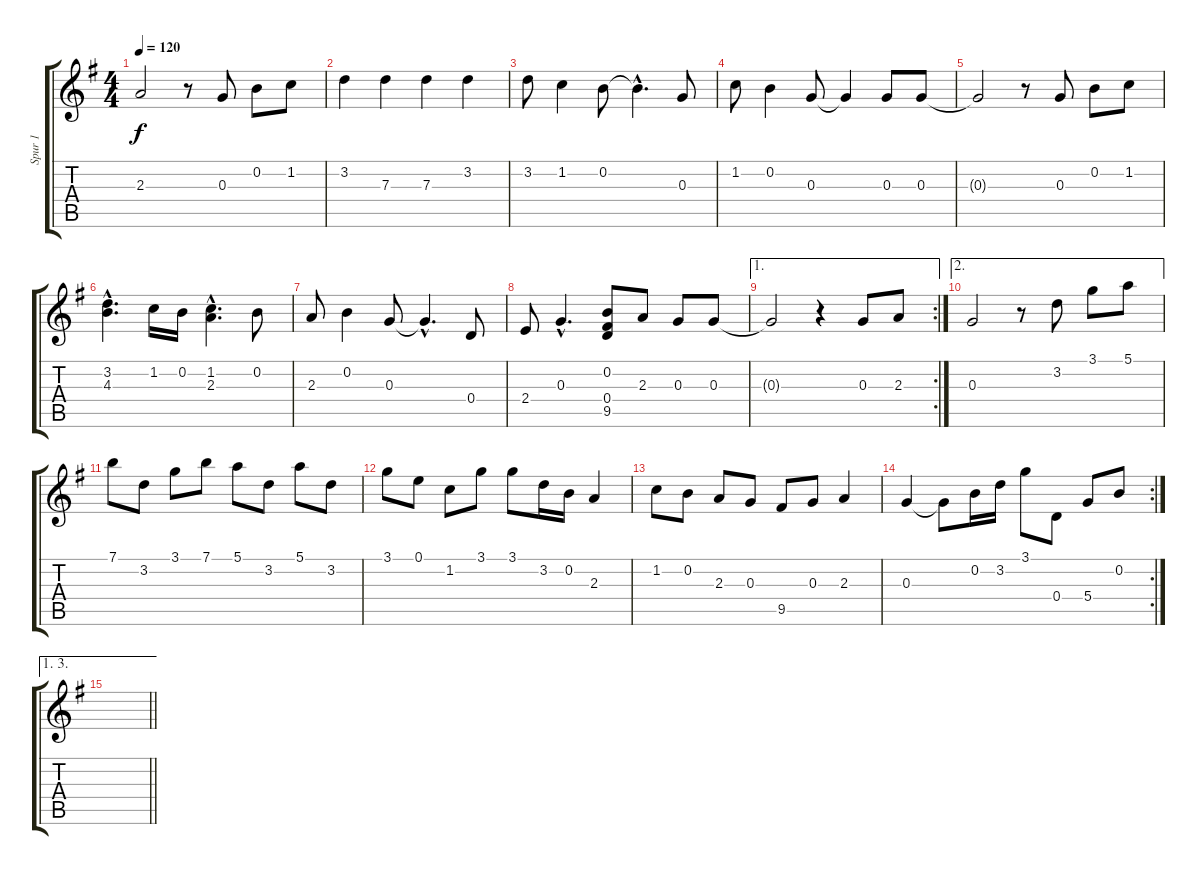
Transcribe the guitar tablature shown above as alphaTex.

\track ("Spur 1" "Spur 1") {instrument acousticguitarsteel}
\staff {score tabs}
\tuning (E4 B3 G3 D3 A2 E2) {hide}
\ts (4 4)
\tempo 120
\clef g2
\ks g
2.3{t}.2{dy f} r.8 0.3.8 0.2.8 1.2.8 |
3.2.4 7.3.4 7.3.4 3.2.4 |
3.2.8 1.2.4 0.2.8 0.2{hac t}.4{d} 0.3.8 |
1.2.8 0.2.4 0.3.8 0.3{t}.4 0.3.8 0.3.8 |
0.3{t}.2 r.8 0.3.8 0.2.8 1.2.8 |
(3.2{hac} 4.3{hac}).4{d} 1.2.16 0.2.16 (1.2{hac} 2.3{hac}).4{d} 0.2.8 |
2.3.8 0.2.4 0.3.8 0.3{hac t}.4{d} 0.4.8 |
2.4.8 0.3{hac}.4{d} (0.2 0.4 9.5).8 2.3.8 0.3.8 0.3.8 |
\ae 1
\rc 2
0.3{t}.2 r.4 0.3.8 2.3.8 |
\ae 2
0.3.2 r.8 3.2.8 3.1.8 5.1.8 |
7.1.8 3.2.8 3.1.8 7.1.8 5.1.8 3.2.8 5.1.8 3.2.8 |
3.1.8 0.1.8 1.2.8 3.1.8 3.1.8 3.2.16 0.2.16 2.3.4 |
1.2.8 0.2.8 2.3.8 0.3.8 9.5.8 0.3.8 2.3.4 |
\rc 2
0.3.4 0.3{t}.8 0.2.16 3.2.16 3.1.8 0.4.8 5.4.8 0.2.8 |
\ae (1 3)
\barLineRight lightlight
